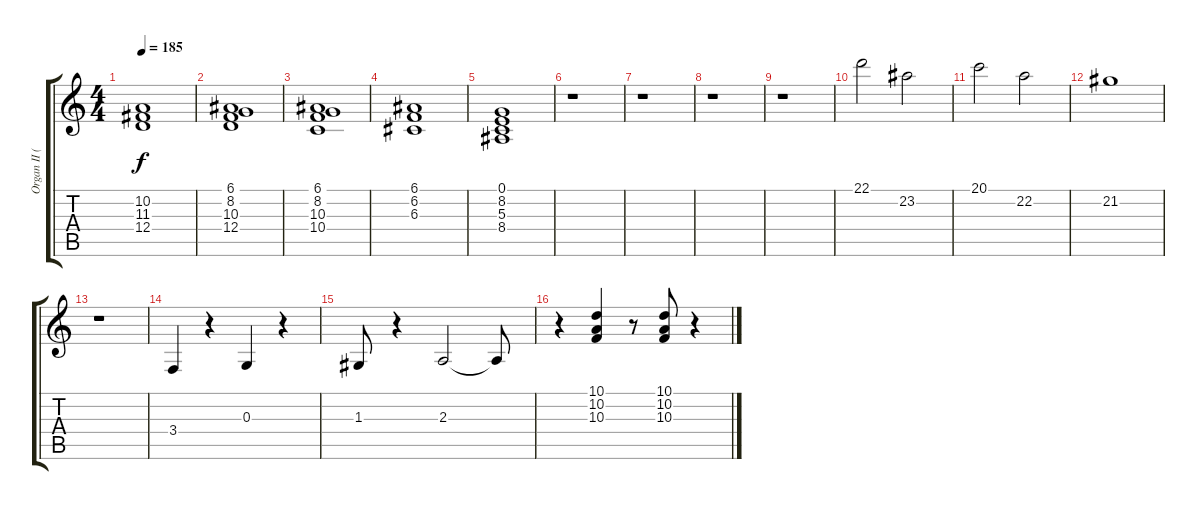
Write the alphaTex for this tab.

\track ("Organ II (Synth V)" "Organ II (") {instrument percussiveorgan}
\staff {score tabs}
\tuning (E4 B3 G3 D3 A2 E2) {hide}
\ts (4 4)
\tempo 185
\clef g2
\ks c
(10.2 11.3 12.4).1{dy f} |
(6.1 8.2 10.3 12.4).1 |
(6.1 8.2 10.3 10.4).1 |
(6.1 6.2 6.3).1 |
(0.1 8.2 5.3 8.4).1 |
r.1 |
r.1 |
r.1 |
r.1 |
22.1.2 23.2.2 |
20.1.2 22.2.2 |
21.2.1 |
r.1 |
3.4.4 r.4 0.3.4 r.4 |
1.3.8 r.4 2.3.2 2.3{t}.8 |
r.4 (10.1 10.2 10.3).4 r.8 (10.1 10.2 10.3).8 r.4
